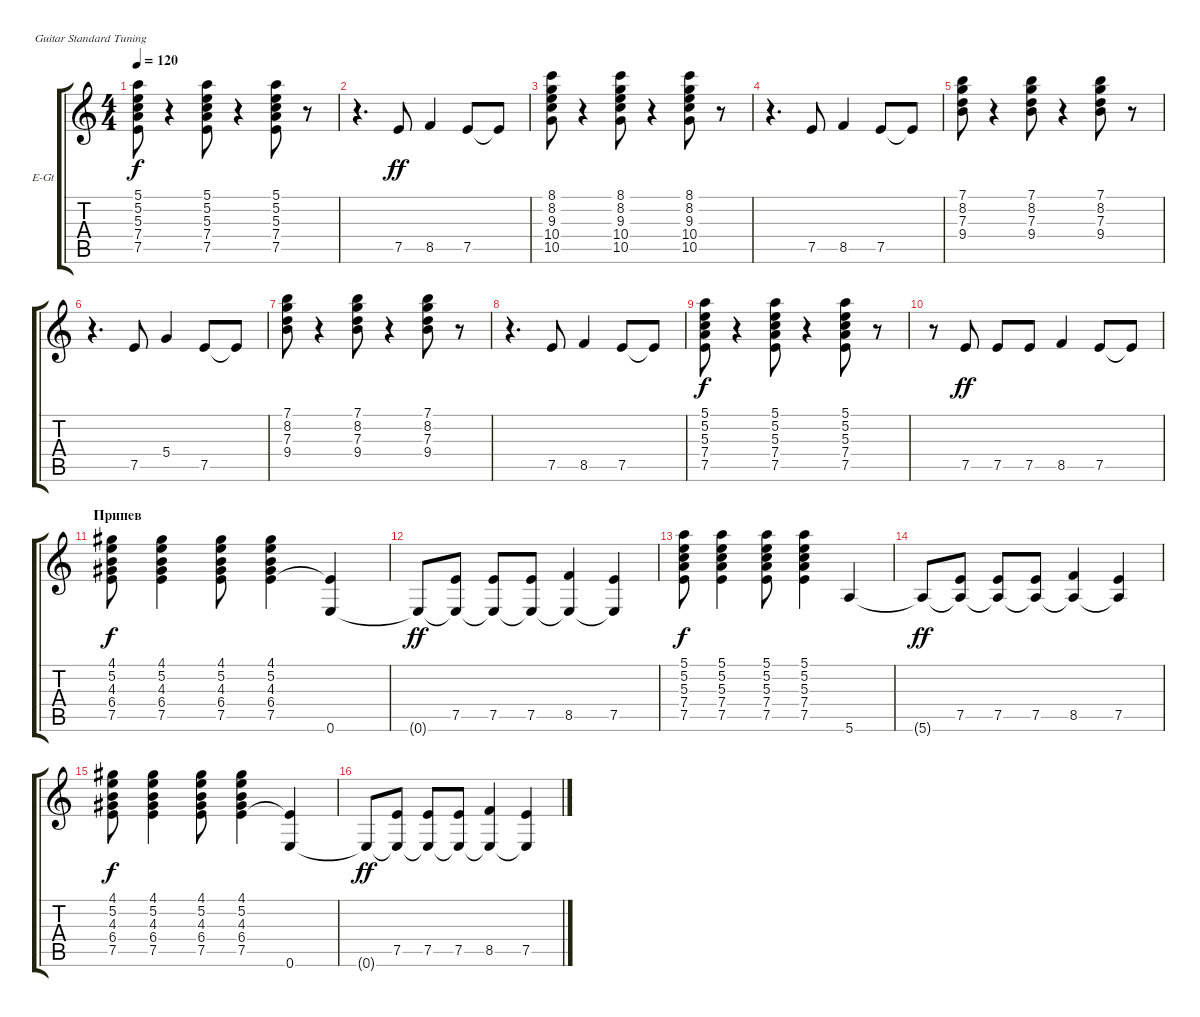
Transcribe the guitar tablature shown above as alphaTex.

\defaultSystemsLayout 4
\bracketExtendMode groupsimilarinstruments
\firstSystemTrackNameOrientation horizontal
\otherSystemsTrackNameOrientation horizontal
\track ("Г. Каспарян" "E-Gt") {instrument electricguitarclean}
\staff {score tabs}
\tuning (E4 B3 G3 D3 A2 E2)
\ts (4 4)
\tempo 120
\clef g2
\ks c
(5.1 5.2 5.3 7.4 7.5).8{dy f} r.4 (5.1 5.2 5.3 7.4 7.5).8 r.4 (5.1 5.2 5.3 7.4 7.5).8 r.8 |
r.4{d} 7.5.8{dy ff} 8.5.4 7.5.8 7.5{t}.8 |
(8.1 8.2 9.3 10.4 10.5).8 r.4 (8.1 8.2 9.3 10.4 10.5).8 r.4 (8.1 8.2 9.3 10.4 10.5).8 r.8 |
r.4{d} 7.5.8 8.5.4 7.5.8 7.5{t}.8 |
(7.1 8.2 7.3 9.4).8 r.4 (7.1 8.2 7.3 9.4).8 r.4 (7.1 8.2 7.3 9.4).8 r.8 |
r.4{d} 7.5.8 5.4.4 7.5.8 7.5{t}.8 |
(7.1 8.2 7.3 9.4).8 r.4 (7.1 8.2 7.3 9.4).8 r.4 (7.1 8.2 7.3 9.4).8 r.8 |
r.4{d} 7.5.8 8.5.4 7.5.8 7.5{t}.8 |
(5.1 5.2 5.3 7.4 7.5).8{dy f} r.4 (5.1 5.2 5.3 7.4 7.5).8 r.4 (5.1 5.2 5.3 7.4 7.5).8 r.8 |
r.8 7.5.8{dy ff} 7.5.8 7.5.8 8.5.4 7.5.8 7.5{t}.8 |
\section ("" "Припев")
(4.1 5.2 4.3 6.4 7.5).8{dy f} (4.1 5.2 4.3 6.4 7.5).4 (4.1 5.2 4.3 6.4 7.5).8 (4.1 5.2 4.3 6.4 7.5).4 (0.6 7.5{t}).4 |
0.6{t}.8{dy ff} (7.5 0.6{t}).8 (7.5 0.6{t}).8 (7.5 0.6{t}).8 (8.5 0.6{t}).4 (7.5 0.6{t}).4 |
(5.1 5.2 5.3 7.4 7.5).8{dy f} (5.1 5.2 5.3 7.4 7.5).4 (5.1 5.2 5.3 7.4 7.5).8 (5.1 5.2 5.3 7.4 7.5).4 5.6.4 |
5.6{t}.8{dy ff} (7.5 5.6{t}).8 (7.5 5.6{t}).8 (7.5 5.6{t}).8 (8.5 5.6{t}).4 (7.5 5.6{t}).4 |
(4.1 5.2 4.3 6.4 7.5).8{dy f} (4.1 5.2 4.3 6.4 7.5).4 (4.1 5.2 4.3 6.4 7.5).8 (4.1 5.2 4.3 6.4 7.5).4 (0.6 7.5{t}).4 |
0.6{t}.8{dy ff} (7.5 0.6{t}).8 (7.5 0.6{t}).8 (7.5 0.6{t}).8 (8.5 0.6{t}).4 (7.5 0.6{t}).4
